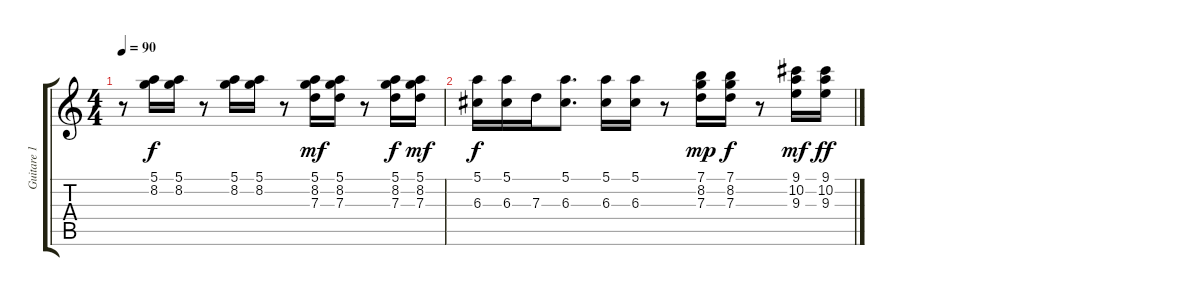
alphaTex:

\track ("Guitare 1" "Guitare 1") {instrument acousticguitarsteel}
\staff {score tabs}
\tuning (E4 B3 G3 D3 A2 E2) {hide}
\ts (4 4)
\tempo 90
\clef g2
\ks c
r.8{dy ff} (5.1 8.2).16{dy f} (5.1 8.2).16 r.8 (5.1 8.2).16 (5.1 8.2).16 r.8 (5.1 8.2 7.3).16{dy mf} (5.1 8.2 7.3).16 r.8 (5.1 8.2 7.3).16{dy f} (5.1 8.2 7.3).16{dy mf} |
(5.1 6.3).16{dy f} (5.1 6.3).16 7.3.16 (5.1 6.3).8{d} (5.1 6.3).16 (5.1 6.3).16 r.8 (7.1 8.2 7.3).16{dy mp} (7.1 8.2 7.3).16{dy f} r.8 (9.1 10.2 9.3).16{dy mf} (9.1 10.2 9.3).16{dy ff}
